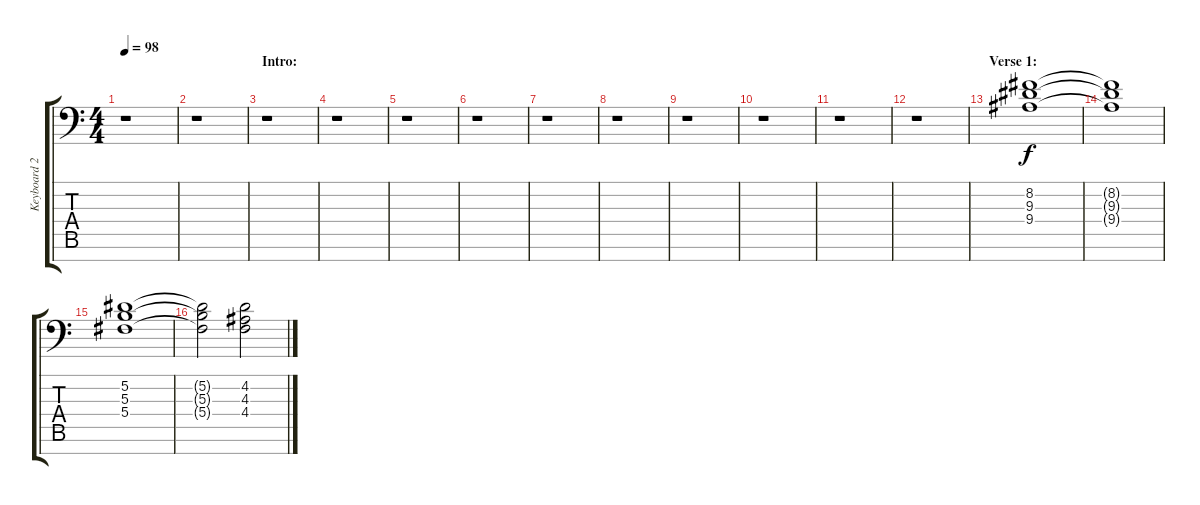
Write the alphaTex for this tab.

\track ("Keyboard 2" "Keyboard 2") {instrument stringensemble1}
\staff {score tabs}
\tuning (Eb4 Bb3 Gb3 Db3 Ab2 Eb2 Bb1) {hide}
\ts (4 4)
\tempo 98
\clef f4
\ks c
r.1{dy f instrument stringensemble1} |
r.1 |
\section ("" "Intro:")
r.1 |
r.1 |
r.1 |
r.1 |
r.1 |
r.1 |
r.1 |
r.1 |
r.1 |
r.1 |
\section ("" "Verse 1:")
(8.2 9.3 9.4).1 |
(8.2{t} 9.3{t} 9.4{t}).1 |
(5.2 5.3 5.4).1 |
(5.2{t} 5.3{t} 5.4{t}).2 (4.2 4.3 4.4).2
